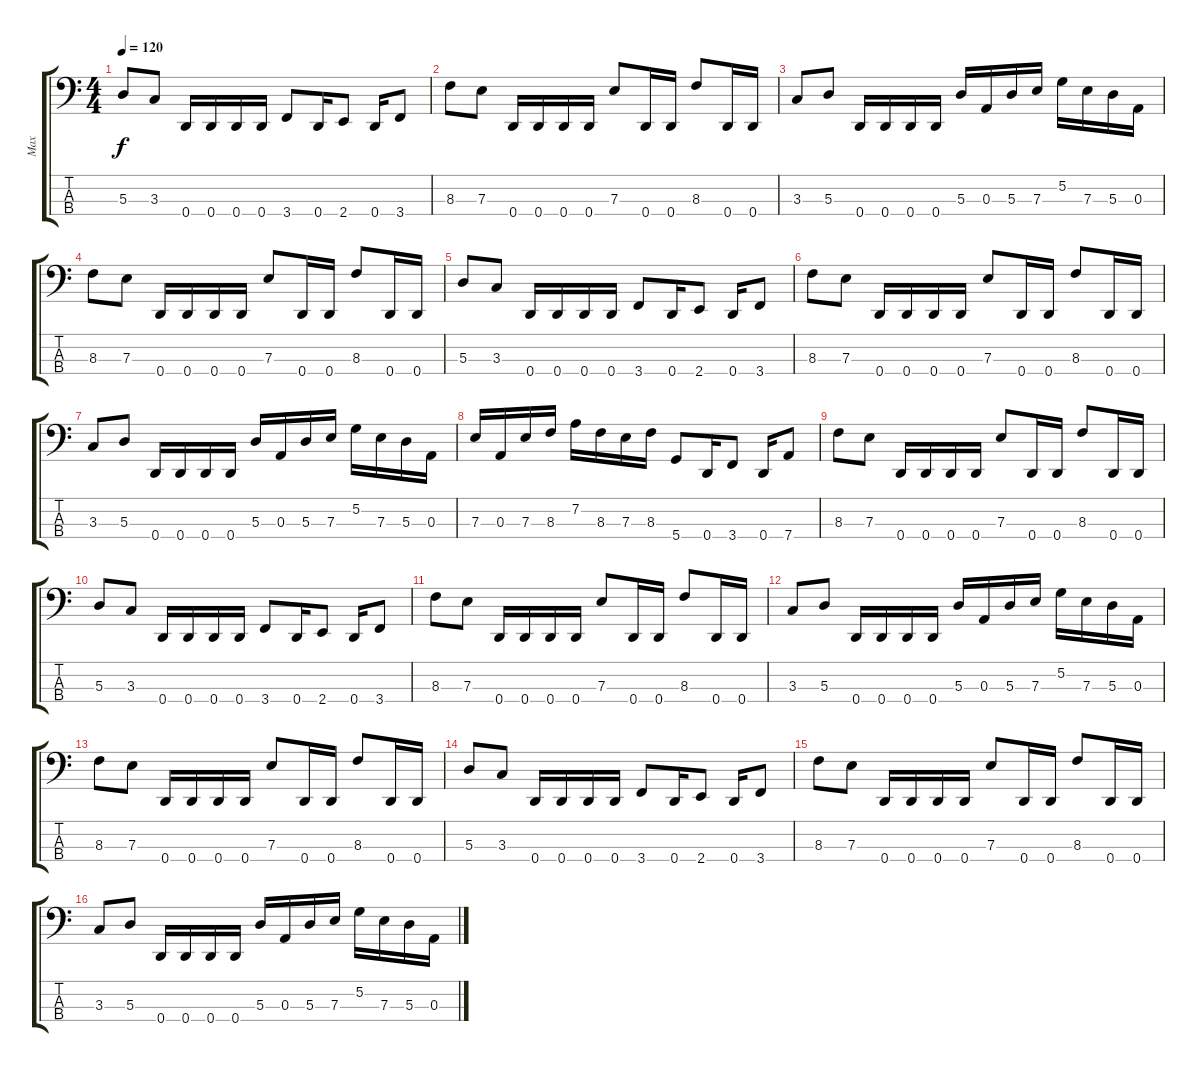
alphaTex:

\track ("Max" "Max") {instrument electricbassfinger}
\staff {score tabs}
\tuning (G2 D2 A1 D1) {hide}
\ts (4 4)
\tempo 120
\clef f4
\ks c
5.3.8{dy f} 3.3.8 0.4.16 0.4.16 0.4.16 0.4.16 3.4.8 0.4.16 2.4.8 0.4.16 3.4.8 |
8.3.8 7.3.8 0.4.16 0.4.16 0.4.16 0.4.16 7.3.8 0.4.16 0.4.16 8.3.8 0.4.16 0.4.16 |
3.3.8 5.3.8 0.4.16 0.4.16 0.4.16 0.4.16 5.3.16 0.3.16 5.3.16 7.3.16 5.2.16 7.3.16 5.3.16 0.3.16 |
8.3.8 7.3.8 0.4.16 0.4.16 0.4.16 0.4.16 7.3.8 0.4.16 0.4.16 8.3.8 0.4.16 0.4.16 |
5.3.8 3.3.8 0.4.16 0.4.16 0.4.16 0.4.16 3.4.8 0.4.16 2.4.8 0.4.16 3.4.8 |
8.3.8 7.3.8 0.4.16 0.4.16 0.4.16 0.4.16 7.3.8 0.4.16 0.4.16 8.3.8 0.4.16 0.4.16 |
3.3.8 5.3.8 0.4.16 0.4.16 0.4.16 0.4.16 5.3.16 0.3.16 5.3.16 7.3.16 5.2.16 7.3.16 5.3.16 0.3.16 |
7.3.16 0.3.16 7.3.16 8.3.16 7.2.16 8.3.16 7.3.16 8.3.16 5.4.8 0.4.16 3.4.8 0.4.16 7.4.8 |
8.3.8 7.3.8 0.4.16 0.4.16 0.4.16 0.4.16 7.3.8 0.4.16 0.4.16 8.3.8 0.4.16 0.4.16 |
5.3.8 3.3.8 0.4.16 0.4.16 0.4.16 0.4.16 3.4.8 0.4.16 2.4.8 0.4.16 3.4.8 |
8.3.8 7.3.8 0.4.16 0.4.16 0.4.16 0.4.16 7.3.8 0.4.16 0.4.16 8.3.8 0.4.16 0.4.16 |
3.3.8 5.3.8 0.4.16 0.4.16 0.4.16 0.4.16 5.3.16 0.3.16 5.3.16 7.3.16 5.2.16 7.3.16 5.3.16 0.3.16 |
8.3.8 7.3.8 0.4.16 0.4.16 0.4.16 0.4.16 7.3.8 0.4.16 0.4.16 8.3.8 0.4.16 0.4.16 |
5.3.8 3.3.8 0.4.16 0.4.16 0.4.16 0.4.16 3.4.8 0.4.16 2.4.8 0.4.16 3.4.8 |
8.3.8 7.3.8 0.4.16 0.4.16 0.4.16 0.4.16 7.3.8 0.4.16 0.4.16 8.3.8 0.4.16 0.4.16 |
3.3.8 5.3.8 0.4.16 0.4.16 0.4.16 0.4.16 5.3.16 0.3.16 5.3.16 7.3.16 5.2.16 7.3.16 5.3.16 0.3.16
